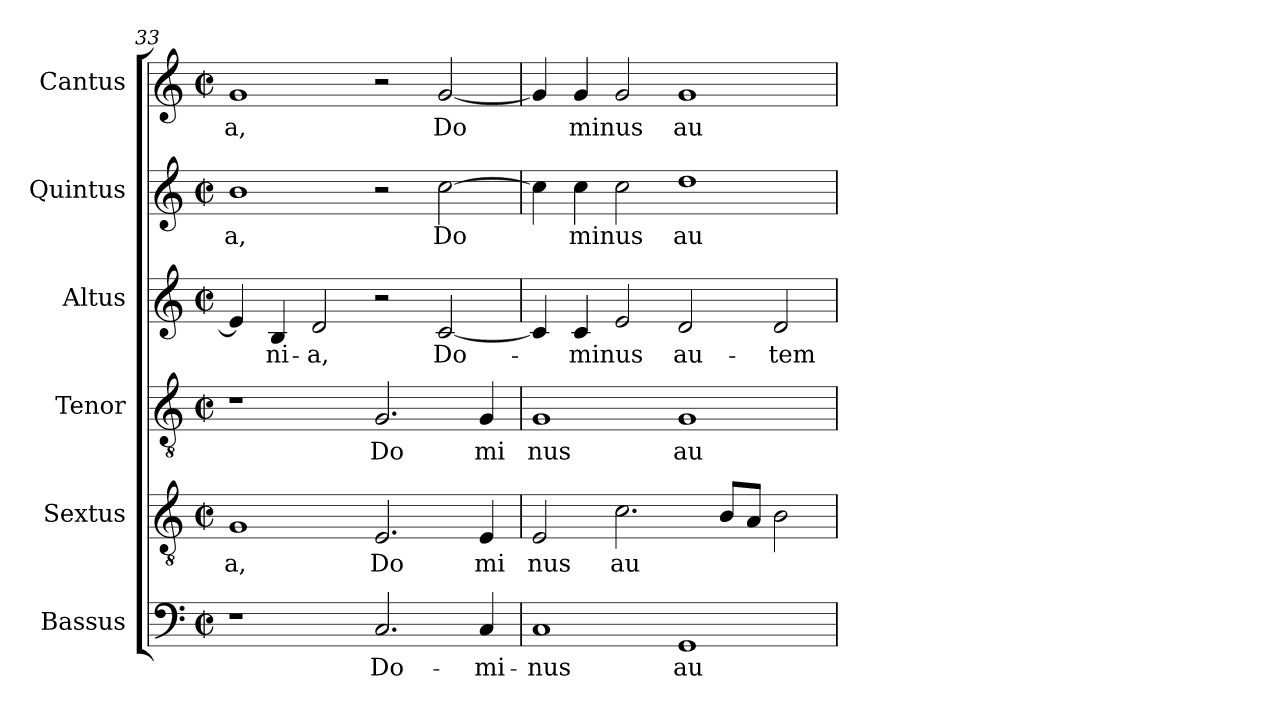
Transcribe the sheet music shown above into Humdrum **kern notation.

**kern	**text	**kern	**text	**kern	**text	**kern	**text	**kern	**text	**kern	**text
*part6	*part6	*part5	*part5	*part4	*part4	*part3	*part3	*part2	*part2	*part1	*part1
*staff6	*staff6	*staff5	*staff5	*staff4	*staff4	*staff3	*staff3	*staff2	*staff2	*staff1	*staff1
*I"Bassus	*	*I"Sextus	*	*I"Tenor	*	*I"Altus	*	*I"Quintus	*	*I"Cantus	*
*clefF4	*	*clefGv2	*	*clefGv2	*	*clefG2	*	*clefG2	*	*clefG2	*
*M2/2	*	*M2/2	*	*M2/2	*	*M2/2	*	*M2/2	*	*M2/2	*
*met(c|)	*	*met(c|)	*	*met(c|)	*	*met(c|)	*	*met(c|)	*	*met(c|)	*
=33	=33	=33	=33	=33	=33	=33	=33	=33	=33	=33	=33
!	!	!	!LO:LY:b:cj	!	!	!	!	!	!LO:LY:b:cj	!	!LO:LY:b:cj
1r	.	1G	a,	1r	.	4e/]	.	1b	a,	1g	a,
!	!	!	!	!	!	!	!LO:LY:b:cj	!	!	!	!
.	.	.	.	.	.	4B/	-ni-	.	.	.	.
!	!	!	!	!	!	!	!LO:LY:b:cj	!	!	!	!
.	.	.	.	.	.	2d/	-a,	.	.	.	.
!	!LO:LY:b:cj	!	!LO:LY:b:cj	!	!LO:LY:b:cj	!	!	!	!	!	!
2.C/	Do-	2.E/	Do	2.G/	Do	2r	.	2r	.	2r	.
!	!	!	!	!	!	!	!LO:LY:b	!	!LO:LY:b	!	!LO:LY:b
.	.	.	.	.	.	[<2c/	Do-	[>2cc\	Do	[<2g/	Do
!	!LO:LY:b:cj	!	!LO:LY:b:cj	!	!LO:LY:b:cj	!	!	!	!	!	!
4C/	-mi-	4E/	mi	4G/	mi	.	.	.	.	.	.
=34	=34	=34	=34	=34	=34	=34	=34	=34	=34	=34	=34
!	!LO:LY:b:cj	!	!LO:LY:b:cj	!	!LO:LY:b:cj	!	!	!	!	!	!
1C	-nus	2E/	nus	1G	nus	4c/]	.	4cc\]	.	4g/]	.
!	!	!	!	!	!	!	!LO:LY:b	!	!LO:LY:b	!	!LO:LY:b
.	.	.	.	.	.	4c/	-minus	4cc\	minus	4g/	minus
!	!	!	!LO:LY:b:cj	!	!	!	!	!	!	!	!
.	.	2.c\	au	.	.	2e/	.	2cc\	.	2g/	.
!	!LO:LY:b:cj	!	!	!	!LO:LY:b:cj	!	!LO:LY:b:cj	!	!LO:LY:b:cj	!	!LO:LY:b:cj
1GG	au-	.	.	1G	au	2d/	au-	1dd	au	1g	au
.	.	8B/L	.	.	.	.	.	.	.	.	.
.	.	8A/J	.	.	.	.	.	.	.	.	.
!	!	!	!	!	!	!	!LO:LY:b:cj	!	!	!	!
.	.	2B\	.	.	.	2d/	-tem	.	.	.	.
=	=	=	=	=	=	=	=	=	=	=	=
*-	*-	*-	*-	*-	*-	*-	*-	*-	*-	*-	*-
